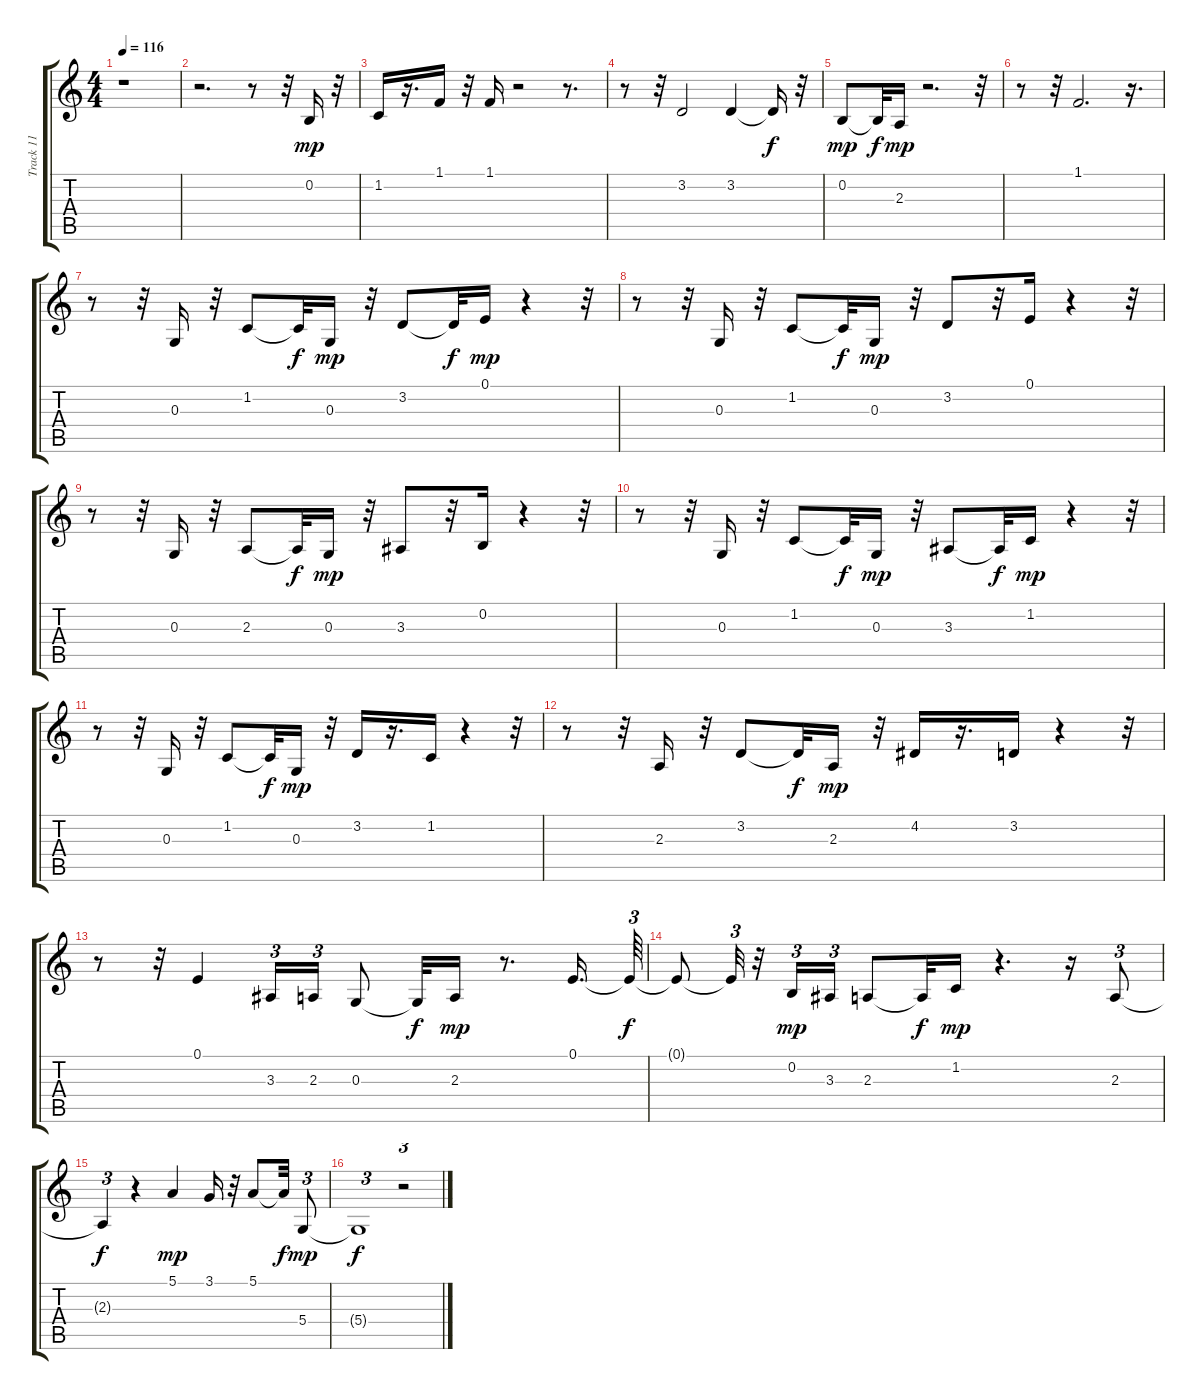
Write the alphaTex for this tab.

\track ("Track 11" "Track 11") {instrument altosax}
\staff {score tabs}
\tuning (E4 B3 G3 D3 A2 E2) {hide}
\ts (4 4)
\tempo 116
\clef g2
\ks c
r.1{dy mp} |
r.2{d} r.8 r.32 0.2.16 r.32 |
1.2.16 r.16{d} 1.1.16 r.32 1.1.16 r.2 r.8{d} |
r.8 r.32 3.2.2 3.2.4 3.2{t}.16{dy f} r.32 |
0.2.8{dy mp} 0.2{t}.32{dy f} 2.3.16{dy mp} r.2{d} r.32 |
r.8 r.32 1.1.2{d} r.16{d} |
r.8 r.32 0.3.16 r.32 1.2.8 1.2{t}.32{dy f} 0.3.16{dy mp} r.32 3.2.8 3.2{t}.32{dy f} 0.1.16{dy mp} r.4 r.32 |
r.8 r.32 0.3.16 r.32 1.2.8 1.2{t}.32{dy f} 0.3.16{dy mp} r.32 3.2.8 r.32 0.1.16 r.4 r.32 |
r.8 r.32 0.3.16 r.32 2.3.8 2.3{t}.32{dy f} 0.3.16{dy mp} r.32 3.3.8 r.32 0.2.16 r.4 r.32 |
r.8 r.32 0.3.16 r.32 1.2.8 1.2{t}.32{dy f} 0.3.16{dy mp} r.32 3.3.8 3.3{t}.32{dy f} 1.2.16{dy mp} r.4 r.32 |
r.8 r.32 0.3.16 r.32 1.2.8 1.2{t}.32{dy f} 0.3.16{dy mp} r.32 3.2.16 r.16{d} 1.2.16 r.4 r.32 |
r.8 r.32 2.3.16 r.32 3.2.8 3.2{t}.32{dy f} 2.3.16{dy mp} r.32 4.2.16 r.16{d} 3.2.16 r.4 r.32 |
r.8 r.32 0.1.4 3.3.16{tu (3 2)} 2.3.16{tu (3 2)} 0.3.8 0.3{t}.32{dy f} 2.3.16{dy mp} r.8{d} 0.1.16{d} 0.1{t}.64{tu (3 2) dy f} |
0.1{t}.8 0.1{t}.32{tu (3 2)} r.32 0.2.16{tu (3 2) dy mp} 3.3.16{tu (3 2)} 2.3.8 2.3{t}.32{dy f} 1.2.16{dy mp} r.4{d} r.16 2.3.8{tu (3 2)} |
2.3{t}.4{tu (3 2) dy f} r.4 5.1.4{dy mp} 3.1.16 r.32 5.1.8 5.1{t}.32{dy f} 5.4.8{tu (3 2) dy mp} |
5.4{t}.1{tu (3 2) dy f} r.2{tu (3 2)}
